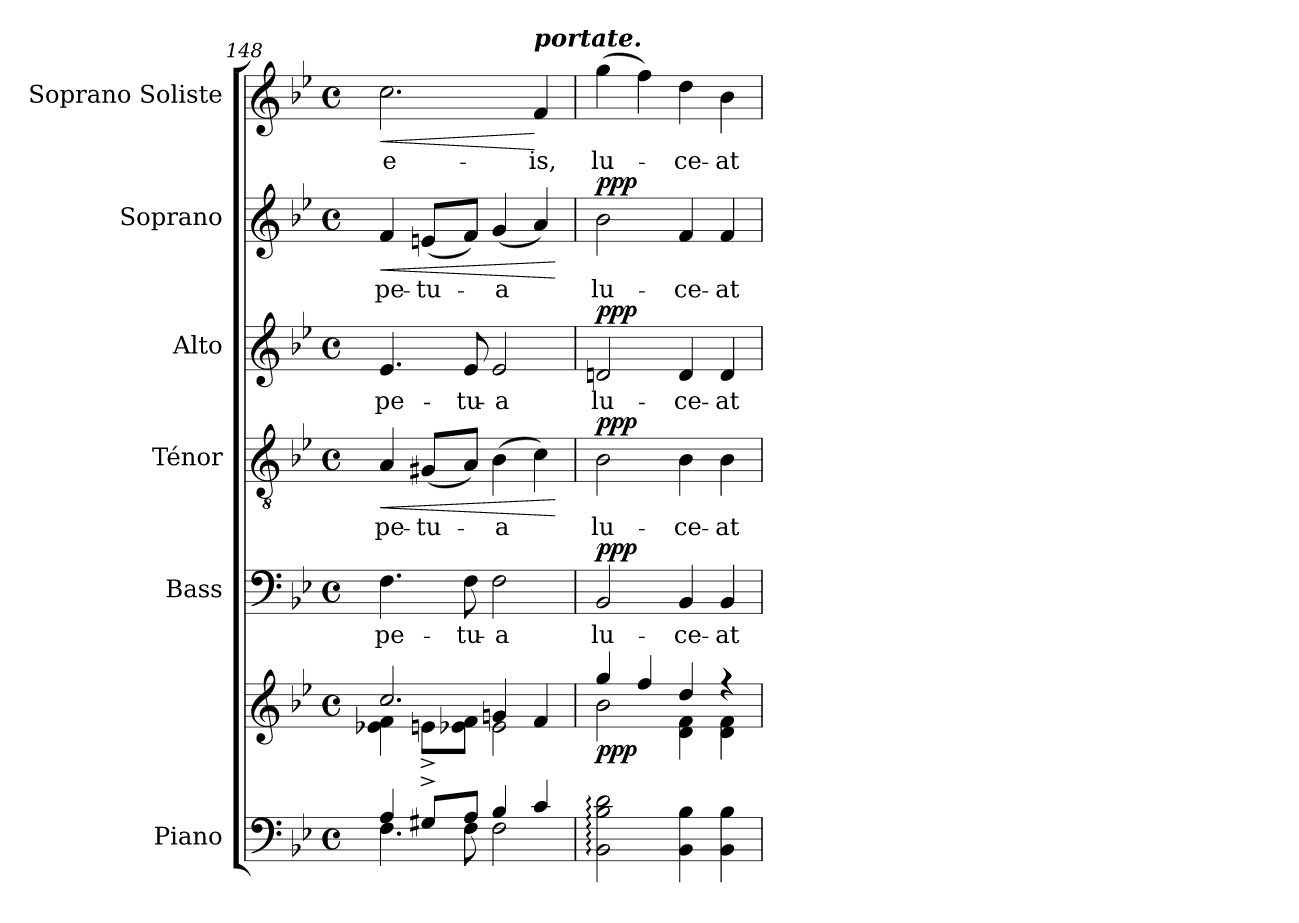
**kern	**kern	**dynam	**kern	**text	**dynam	**kern	**text	**dynam	**kern	**text	**dynam	**kern	**text	**dynam	**kern	**text	**dynam
*part6	*part6	*part6	*part5	*part5	*part5	*part4	*part4	*part4	*part3	*part3	*part3	*part2	*part2	*part2	*part1	*part1	*part1
*staff7	*staff6	*staff6/7	*staff5	*staff5	*staff5	*staff4	*staff4	*staff4	*staff3	*staff3	*staff3	*staff2	*staff2	*staff2	*staff1	*staff1	*staff1
*I"Piano	*	*	*I"Bass	*	*	*I"Ténor	*	*	*I"Alto	*	*	*I"Soprano	*	*	*I"Soprano Soliste	*	*
*I'Pno.	*	*	*I'B.	*	*	*I'T.	*	*	*I'A.	*	*	*I'S.	*	*	*	*	*
*clefF4	*clefG2	*	*clefF4	*	*	*clefGv2	*	*	*clefG2	*	*	*clefG2	*	*	*clefG2	*	*
*k[b-e-]	*k[b-e-]	*	*k[b-e-]	*	*	*k[b-e-]	*	*	*k[b-e-]	*	*	*k[b-e-]	*	*	*k[b-e-]	*	*
*M4/4	*M4/4	*	*M4/4	*	*	*M4/4	*	*	*M4/4	*	*	*M4/4	*	*	*M4/4	*	*
*met(c)	*met(c)	*	*met(c)	*	*	*met(c)	*	*	*met(c)	*	*	*met(c)	*	*	*met(c)	*	*
=148	=148	=148	=148	=148	=148	=148	=148	=148	=148	=148	=148	=148	=148	=148	=148	=148	=148
*^	*^	*	*	*	*	*	*	*	*	*	*	*	*	*	*	*	*
*	*	*	*^	*	*	*	*	*	*	*	*	*	*	*	*	*	*	*	*
!	!	!	!	!	!	!	!	!	!	!	!LO:HP:b	!	!	!	!	!	!LO:HP:b	!	!	!LO:HP:b
4A/	4.F\	2.cc/	4e-X\ 4f\	2ryy	.	4.F\	-pe-	.	4A/	-pe-	<	4.e-/	-pe-	.	4f/	-pe-	<	2.cc\	e-	<
8G#X^/L	.	.	8en^\L	.	.	.	.	.	(8G#X/L	-tu-	.	.	.	.	(8en/L	-tu-	.	.	.	.
8A/J	8F\	.	8e-X\ 8f\J	.	.	8F\	-tu-	.	8A/J)	.	.	8e-/	-tu-	.	8f/J)	.	.	.	.	.
4B-/	2F\	.	2e-\	4gn/	.	2F\	-a	.	(4B-\	-a	.	2e-/	-a	.	(4g/	-a	.	.	.	.
!	!	!	!	!	!	!	!	!	!	!	!	!	!	!	!	!	!	!LO:TX:a:Bi:t=portate.	!	!
4c/	.	4f/	.	4ryy	.	.	.	.	4c\)	.	.	.	.	.	4a/)	.	.	4f/	-is,	[
*v	*v	*	*	*	*	*	*	*	*	*	*	*	*	*	*	*	*	*	*	*
*	*v	*v	*v	*	*	*	*	*	*	*	*	*	*	*	*	*	*	*	*
.	.	.	.	.	.	.	.	[	.	.	.	.	.	[	.	.	.
=149	=149	=149	=149	=149	=149	=149	=149	=149	=149	=149	=149	=149	=149	=149	=149	=149	=149
*	*^	*	*	*	*	*	*	*	*	*	*	*	*	*	*	*	*
!	!	!	!LO:DY:b	!	!	!LO:DY:a	!	!	!LO:DY:a	!	!	!LO:DY:a	!	!	!LO:DY:a	!	!	!
2BB-\: 2B-\: 2d\:	4gg/	2b-\	ppp	2BB-/	lu-	ppp	2B-\	lu-	ppp	2dn/	lu-	ppp	2b-\	lu-	ppp	(4gg\	lu-	.
.	4ff/	.	.	.	.	.	.	.	.	.	.	.	.	.	.	4ff\)	.	.
4BB-\ 4B-\	4dd/	4d\ 4f\	.	4BB-/	-ce-	.	4B-\	-ce-	.	4d/	-ce-	.	4f/	-ce-	.	4dd\	-ce-	.
4BB-\ 4B-\	4r	4d\ 4f\	.	4BB-/	-at	.	4B-\	-at	.	4d/	-at	.	4f/	-at	.	4b-\	-at	.
*	*v	*v	*	*	*	*	*	*	*	*	*	*	*	*	*	*	*	*
=	=	=	=	=	=	=	=	=	=	=	=	=	=	=	=	=	=
*-	*-	*-	*-	*-	*-	*-	*-	*-	*-	*-	*-	*-	*-	*-	*-	*-	*-
